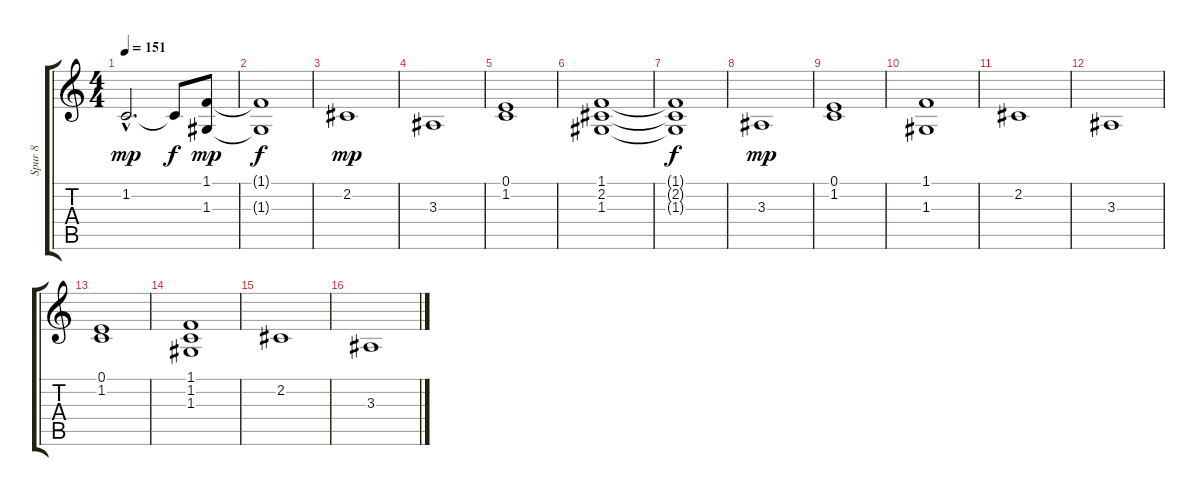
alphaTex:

\track ("Spur 8" "Spur 8") {instrument synthstrings2}
\staff {score tabs}
\tuning (E4 B3 G3 D3 A2 E2) {hide}
\ts (4 4)
\tempo 151
\clef g2
\ks c
1.2{hac}.2{d dy mp} 1.2{t}.8{dy f} (1.1 1.3).8{dy mp} |
(1.1{t} 1.3{t}).1{dy f} |
2.2.1{dy mp} |
3.3.1 |
(0.1 1.2).1 |
(1.1 2.2 1.3).1 |
(1.1{t} 2.2{t} 1.3{t}).1{dy f} |
3.3.1{dy mp} |
(0.1 1.2).1 |
(1.1 1.3).1 |
2.2.1 |
3.3.1 |
(0.1 1.2).1 |
(1.1 1.2 1.3).1 |
2.2.1 |
3.3.1
